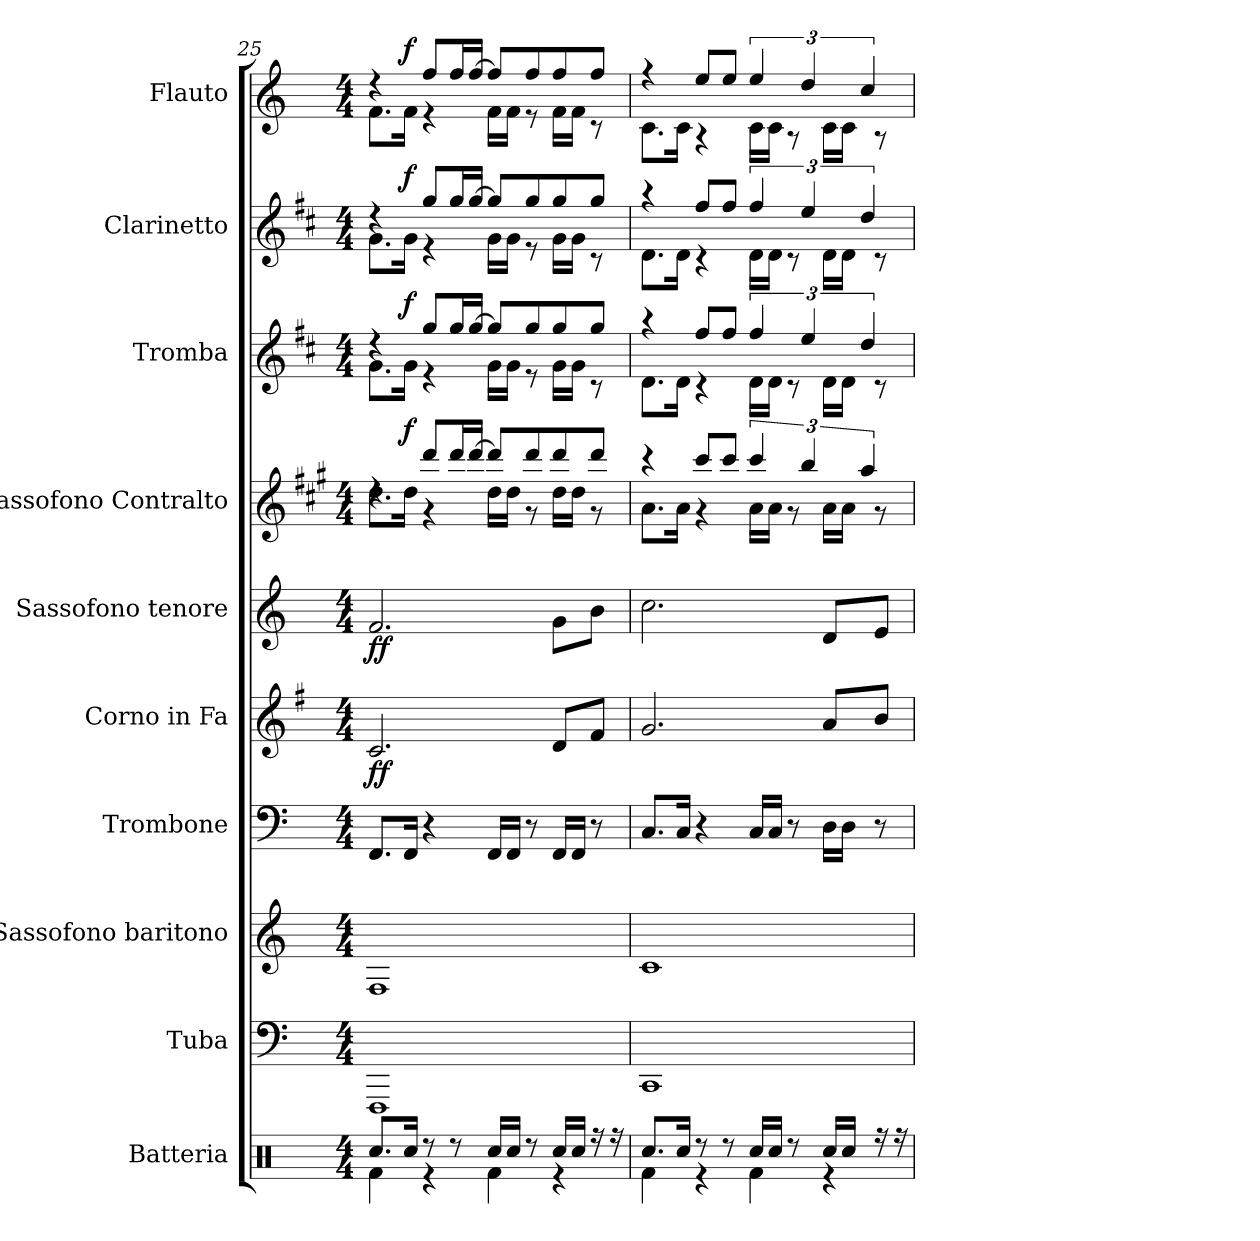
**kern	**kern	**kern	**kern	**kern	**dynam	**kern	**dynam	**kern	**dynam	**kern	**dynam	**kern	**dynam	**kern	**dynam
*part10	*part9	*part8	*part7	*part6	*part6	*part5	*part5	*part4	*part4	*part3	*part3	*part2	*part2	*part1	*part1
*staff10	*staff9	*staff8	*staff7	*staff6	*staff6	*staff5	*staff5	*staff4	*staff4	*staff3	*staff3	*staff2	*staff2	*staff1	*staff1
*I"Batteria	*I"Tuba	*I"Sassofono baritono	*I"Trombone	*I"Corno in Fa	*	*I"Sassofono tenore	*	*I"Sassofono Contralto	*	*I"Tromba	*	*I"Clarinetto	*	*I"Flauto	*
*I'Batt.	*I'Tba.	*	*I'Trb.	*I'Cor. Fa	*	*	*	*I'Alto	*	*I'Tr.	*	*I'Cl.	*	*I'Fl.	*
!!LO:PB:g=z
*clefX	*clefF4	*clefG2	*clefF4	*clefG2	*	*clefG2	*	*clefG2	*	*clefG2	*	*clefG2	*	*clefG2	*
*	*	*ITrd12c21	*	*ITrd4c7	*	*ITrd8c14	*	*ITrd5c9	*	*ITrd1c2	*	*ITrd1c2	*	*	*
*k[]	*k[]	*k[]	*k[]	*k[]	*	*k[]	*	*k[]	*	*k[]	*	*k[]	*	*k[]	*
*M4/4	*M4/4	*M4/4	*M4/4	*M4/4	*	*M4/4	*	*M4/4	*	*M4/4	*	*M4/4	*	*M4/4	*
=25	=25	=25	=25	=25	=25	=25	=25	=25	=25	=25	=25	=25	=25	=25	=25
*^	*	*	*	*	*	*	*	*^	*	*^	*	*^	*	*^	*
!	!	!	!	!	!	!LO:DY:b	!	!LO:DY:b	!	!	!	!	!	!	!	!	!	!	!	!
8.Rcc/L	4Rf\	1FFF	1FF	8.FF/L	2.F/	ff	2.F/	ff	4rdd	8.f\L	.	4rdd	8.f\L	.	4rdd	8.f\L	.	4rdd	8.f\L	.
!	!	!	!	!	!	!	!	!	!	!	!LO:DY:a	!	!	!LO:DY:a	!	!	!LO:DY:a	!	!	!LO:DY:a
16Rcc/Jk	.	.	.	16FF/Jk	.	.	.	.	.	16f\Jk	f	.	16f\Jk	f	.	16f\Jk	f	.	16f\Jk	f
8r	4r	.	.	4r	.	.	.	.	8ff/L	4r	.	8ff/L	4r	.	8ff/L	4r	.	8ff/L	4r	.
8r	.	.	.	.	.	.	.	.	16ff/L	.	.	16ff/L	.	.	16ff/L	.	.	16ff/L	.	.
.	.	.	.	.	.	.	.	.	[16ff/JJ	.	.	[16ff/JJ	.	.	[16ff/JJ	.	.	[16ff/JJ	.	.
16Rcc/LL	4Rf\	.	.	16FF/LL	.	.	.	.	8ff/L]	16f\LL	.	8ff/L]	16f\LL	.	8ff/L]	16f\LL	.	8ff/L]	16f\LL	.
16Rcc/JJ	.	.	.	16FF/JJ	.	.	.	.	.	16f\JJ	.	.	16f\JJ	.	.	16f\JJ	.	.	16f\JJ	.
8r	.	.	.	8r	.	.	.	.	8ff/	8r	.	8ff/	8r	.	8ff/	8r	.	8ff/	8r	.
16Rcc/LL	4r	.	.	16FF/LL	8G/L	.	8G\L	.	8ff/	16f\LL	.	8ff/	16f\LL	.	8ff/	16f\LL	.	8ff/	16f\LL	.
16Rcc/JJ	.	.	.	16FF/JJ	.	.	.	.	.	16f\JJ	.	.	16f\JJ	.	.	16f\JJ	.	.	16f\JJ	.
16r	.	.	.	8r	8B/J	.	8B\J	.	8ff/J	8r	.	8ff/J	8r	.	8ff/J	8r	.	8ff/J	8r	.
16r	.	.	.	.	.	.	.	.	.	.	.	.	.	.	.	.	.	.	.	.
=26	=26	=26	=26	=26	=26	=26	=26	=26	=26	=26	=26	=26	=26	=26	=26	=26	=26	=26	=26	=26
8.Rcc/L	4Rf\	1CC	1C	8.C/L	2.c/	.	2.c\	.	4r	8.c\L	.	4r	8.c\L	.	4r	8.c\L	.	4r	8.c\L	.
16Rcc/Jk	.	.	.	16C/Jk	.	.	.	.	.	16c\Jk	.	.	16c\Jk	.	.	16c\Jk	.	.	16c\Jk	.
8r	4r	.	.	4r	.	.	.	.	8ee/L	4r	.	8ee/L	4r	.	8ee/L	4r	.	8ee/L	4r	.
8r	.	.	.	.	.	.	.	.	8ee/J	.	.	8ee/J	.	.	8ee/J	.	.	8ee/J	.	.
16Rcc/LL	4Rf\	.	.	16C/LL	.	.	.	.	6ee/	16c\LL	.	6ee/	16c\LL	.	6ee/	16c\LL	.	6ee/	16c\LL	.
16Rcc/JJ	.	.	.	16C/JJ	.	.	.	.	.	16c\JJ	.	.	16c\JJ	.	.	16c\JJ	.	.	16c\JJ	.
8r	.	.	.	8r	.	.	.	.	.	8r	.	.	8r	.	.	8r	.	.	8r	.
.	.	.	.	.	.	.	.	.	6dd/	.	.	6dd/	.	.	6dd/	.	.	6dd/	.	.
16Rcc/LL	4r	.	.	16D\LL	8d/L	.	8D/L	.	.	16c\LL	.	.	16c\LL	.	.	16c\LL	.	.	16c\LL	.
16Rcc/JJ	.	.	.	16D\JJ	.	.	.	.	.	16c\JJ	.	.	16c\JJ	.	.	16c\JJ	.	.	16c\JJ	.
.	.	.	.	.	.	.	.	.	6cc/	.	.	6cc/	.	.	6cc/	.	.	6cc/	.	.
16r	.	.	.	8r	8e/J	.	8E/J	.	.	8r	.	.	8r	.	.	8r	.	.	8r	.
16r	.	.	.	.	.	.	.	.	.	.	.	.	.	.	.	.	.	.	.	.
*	*	*	*	*	*	*	*	*	*v	*v	*	*	*	*	*v	*v	*	*v	*v	*
*v	*v	*	*	*	*	*	*	*	*	*	*v	*v	*	*	*	*	*
=	=	=	=	=	=	=	=	=	=	=	=	=	=	=	=
*-	*-	*-	*-	*-	*-	*-	*-	*-	*-	*-	*-	*-	*-	*-	*-
